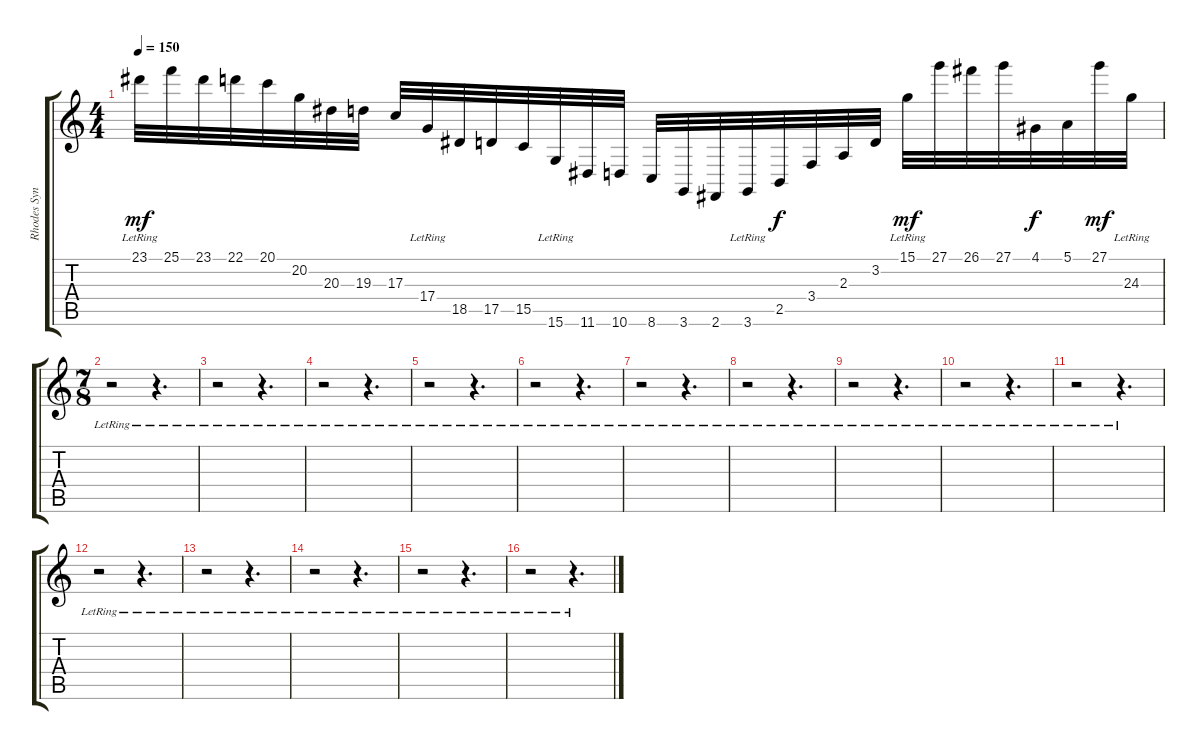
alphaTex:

\track ("Rhodes Synth" "Rhodes Syn") {instrument electricpiano1}
\staff {score tabs}
\tuning (E4 B3 G3 D3 A2 E2) {hide}
\ts (4 4)
\tempo 150
\clef g2
\ks c
23.1{lr}.32{dy mf instrument electricpiano1} 25.1.32 23.1.32 22.1.32 20.1.32 20.2.32 20.3.32 19.3.32 17.3.32 17.4{lr}.32 18.5.32 17.5.32 15.5.32 15.6{lr}.32 11.6.32 10.6.32 8.6.32 3.6.32 2.6.32 3.6{lr}.32 2.5.32{dy f} 3.4.32 2.3.32 3.2.32 15.1{lr}.32{dy mf} 27.1.32 26.1.32 27.1.32 4.1.32{dy f} 5.1.32 27.1.32{dy mf} 24.3{lr}.32 |
\ts (7 8)
r.2 r.4{d} |
r.2 r.4{d} |
r.2 r.4{d} |
r.2 r.4{d} |
r.2 r.4{d} |
r.2 r.4{d} |
r.2 r.4{d} |
r.2 r.4{d} |
r.2 r.4{d} |
r.2 r.4{d} |
r.2 r.4{d} |
r.2 r.4{d} |
r.2 r.4{d} |
r.2 r.4{d} |
r.2 r.4{d}
